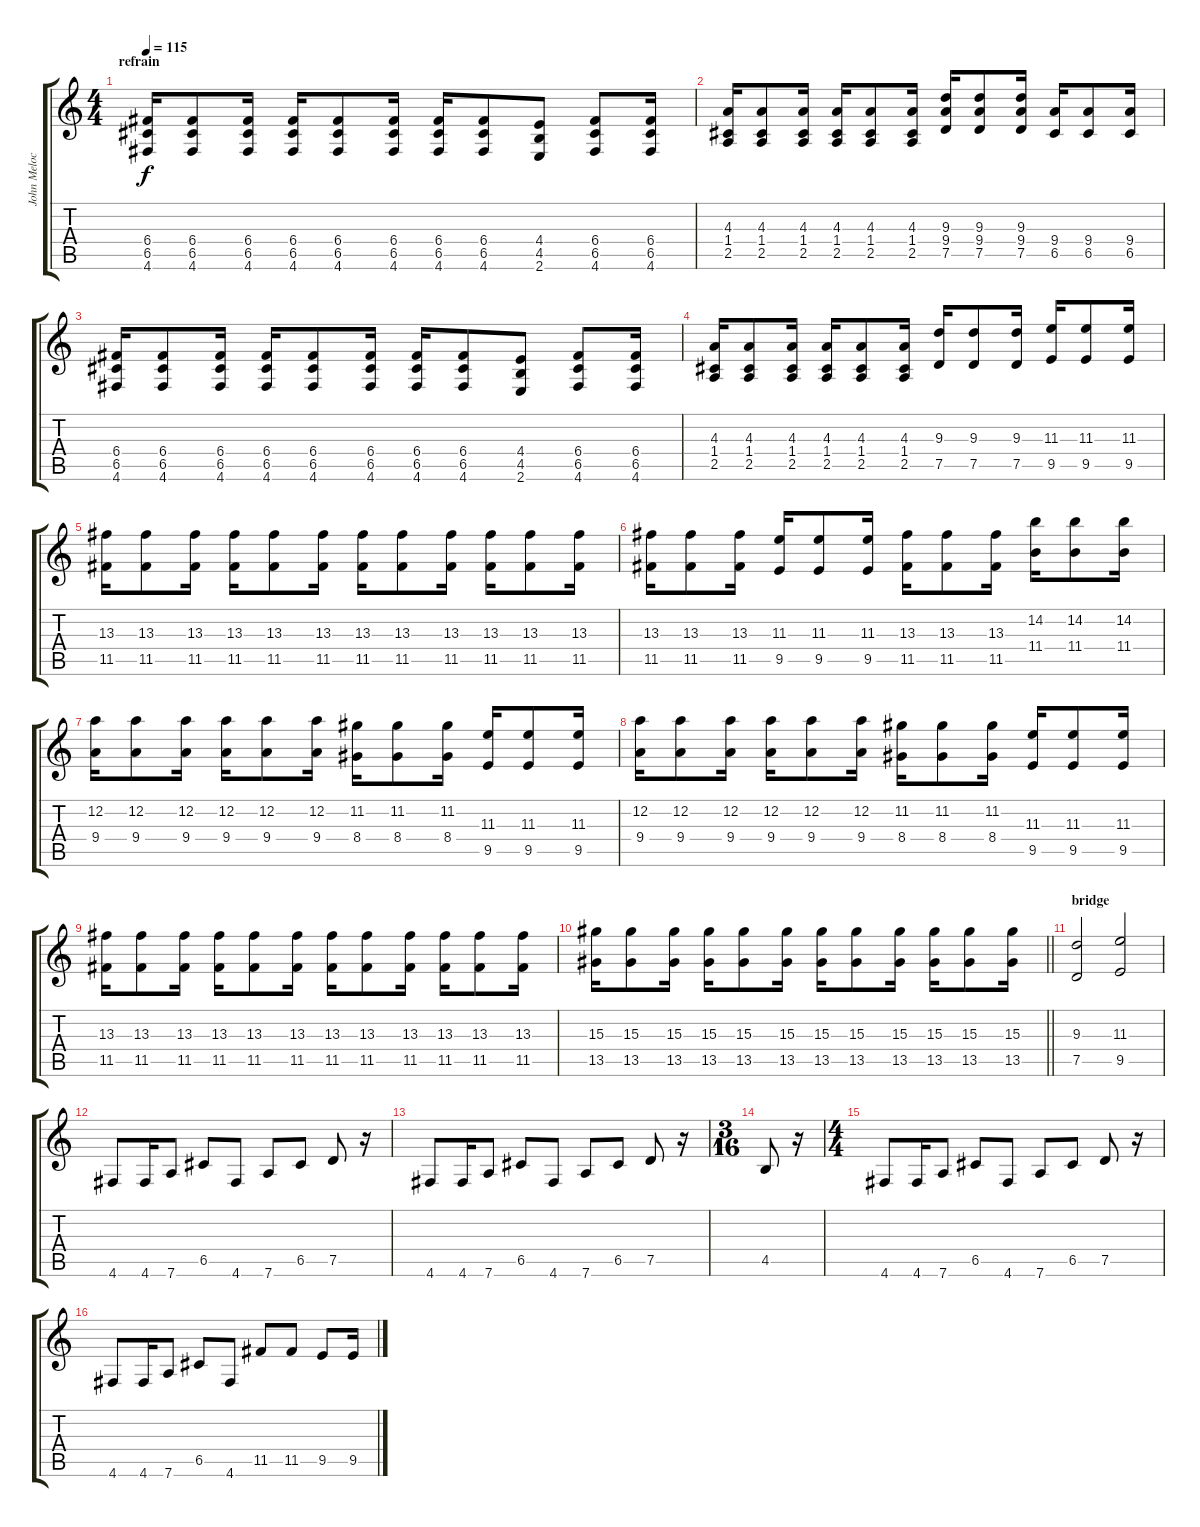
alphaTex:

\track ("John Meloche" "John Meloc") {instrument distortionguitar}
\staff {score tabs}
\tuning (D4 A3 F3 C3 G2 D2) {hide}
\ts (4 4)
\section ("" "refrain")
\tempo 115
\clef g2
\ks c
(6.4 6.5 4.6).16{dy f} (6.4 6.5 4.6).8 (6.4 6.5 4.6).16 (6.4 6.5 4.6).16 (6.4 6.5 4.6).8 (6.4 6.5 4.6).16 (6.4 6.5 4.6).16 (6.4 6.5 4.6).8 (4.4 4.5 2.6).8 (6.4 6.5 4.6).8 (6.4 6.5 4.6).16 |
(4.3 1.4 2.5).16 (4.3 1.4 2.5).8 (4.3 1.4 2.5).16 (4.3 1.4 2.5).16 (4.3 1.4 2.5).8 (4.3 1.4 2.5).16 (9.3 9.4 7.5).16 (9.3 9.4 7.5).8 (9.3 9.4 7.5).16 (9.4 6.5).16 (9.4 6.5).8 (9.4 6.5).16 |
(6.4 6.5 4.6).16 (6.4 6.5 4.6).8 (6.4 6.5 4.6).16 (6.4 6.5 4.6).16 (6.4 6.5 4.6).8 (6.4 6.5 4.6).16 (6.4 6.5 4.6).16 (6.4 6.5 4.6).8 (4.4 4.5 2.6).8 (6.4 6.5 4.6).8 (6.4 6.5 4.6).16 |
(4.3 1.4 2.5).16 (4.3 1.4 2.5).8 (4.3 1.4 2.5).16 (4.3 1.4 2.5).16 (4.3 1.4 2.5).8 (4.3 1.4 2.5).16 (9.3 7.5).16 (9.3 7.5).8 (9.3 7.5).16 (11.3 9.5).16 (11.3 9.5).8 (11.3 9.5).16 |
(13.3 11.5).16 (13.3 11.5).8 (13.3 11.5).16 (13.3 11.5).16 (13.3 11.5).8 (13.3 11.5).16 (13.3 11.5).16 (13.3 11.5).8 (13.3 11.5).16 (13.3 11.5).16 (13.3 11.5).8 (13.3 11.5).16 |
(13.3 11.5).16 (13.3 11.5).8 (13.3 11.5).16 (11.3 9.5).16 (11.3 9.5).8 (11.3 9.5).16 (13.3 11.5).16 (13.3 11.5).8 (13.3 11.5).16 (14.2 11.4).16 (14.2 11.4).8 (14.2 11.4).16 |
(12.2 9.4).16 (12.2 9.4).8 (12.2 9.4).16 (12.2 9.4).16 (12.2 9.4).8 (12.2 9.4).16 (11.2 8.4).16 (11.2 8.4).8 (11.2 8.4).16 (11.3 9.5).16 (11.3 9.5).8 (11.3 9.5).16 |
(12.2 9.4).16 (12.2 9.4).8 (12.2 9.4).16 (12.2 9.4).16 (12.2 9.4).8 (12.2 9.4).16 (11.2 8.4).16 (11.2 8.4).8 (11.2 8.4).16 (11.3 9.5).16 (11.3 9.5).8 (11.3 9.5).16 |
(13.3 11.5).16 (13.3 11.5).8 (13.3 11.5).16 (13.3 11.5).16 (13.3 11.5).8 (13.3 11.5).16 (13.3 11.5).16 (13.3 11.5).8 (13.3 11.5).16 (13.3 11.5).16 (13.3 11.5).8 (13.3 11.5).16 |
\barLineRight lightlight
(15.3 13.5).16 (15.3 13.5).8 (15.3 13.5).16 (15.3 13.5).16 (15.3 13.5).8 (15.3 13.5).16 (15.3 13.5).16 (15.3 13.5).8 (15.3 13.5).16 (15.3 13.5).16 (15.3 13.5).8 (15.3 13.5).16 |
\section ("" "bridge")
(9.3 7.5).2 (11.3 9.5).2 |
4.6.8 4.6.16 7.6.8 6.5.8 4.6.8 7.6.8 6.5.8 7.5.8 r.16 |
4.6.8 4.6.16 7.6.8 6.5.8 4.6.8 7.6.8 6.5.8 7.5.8 r.16 |
\ts (3 16)
4.5.8 r.16 |
\ts (4 4)
4.6.8 4.6.16 7.6.8 6.5.8 4.6.8 7.6.8 6.5.8 7.5.8 r.16 |
4.6.8 4.6.16 7.6.8 6.5.8 4.6.8 11.5.8 11.5.8 9.5.8 9.5.16
